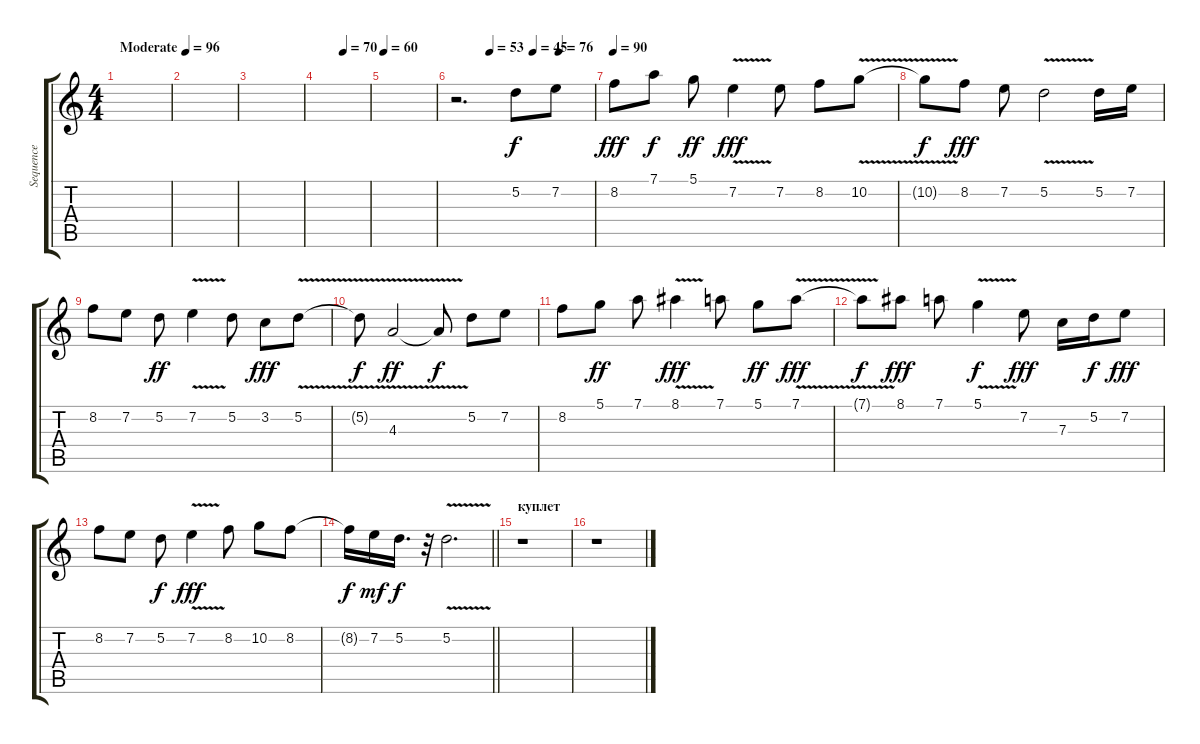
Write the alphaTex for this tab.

\track ("Sequence" "Sequence") {instrument distortionguitar}
\staff {score tabs}
\tuning (D4 A3 F3 C3 G2 D2) {hide}
\ts (4 4)
\tempo (96 "Moderate")
\tempo 80
\tempo (96 "Moderate")
\clef g2
\ks c
|
|
|
\tempo (70 0.5)
|
\tempo 60
|
\tempo (53 0.25)
\tempo (45 0.5625)
\tempo (76 0.75)
r.2{d} 5.2.8 7.2.8 |
\tempo 90
8.2.8{dy fff} 7.1.8{dy f} 5.1.8{dy ff} 7.2{v}.4{dy fff} 7.2.8 8.2.8 10.2{v}.8 |
10.2{t}.8{dy f} 8.2.8{dy fff} 7.2.8 5.2{v}.2 5.2.16 7.2.16 |
8.2.8 7.2.8 5.2.8{dy ff} 7.2{v}.4 5.2.8 3.2.8{dy fff} 5.2{v}.8 |
5.2{t}.8{dy f} 4.3{v}.2{dy ff} 4.3{t}.8{dy f} 5.2.8 7.2.8 |
8.2.8 5.1.8{dy ff} 7.1.8 8.1{v}.4{dy fff} 7.1.8 5.1.8{dy ff} 7.1{v}.8{dy fff} |
7.1{t}.8{dy f} 8.1.8{dy fff} 7.1.8 5.1{v}.4{dy f} 7.2.8{dy fff} 7.3.16 5.2.16{dy f} 7.2.8{dy fff} |
8.2.8 7.2.8 5.2.8{dy f} 7.2{v}.4{dy fff} 8.2.8 10.2.8 8.2.8 |
\barLineRight lightlight
8.2{t}.16{dy f} 7.2.16{dy mf} 5.2.16{d dy f} r.32 5.2{v}.2{d} |
\section ("" "куплет")
r.1 |
r.1
